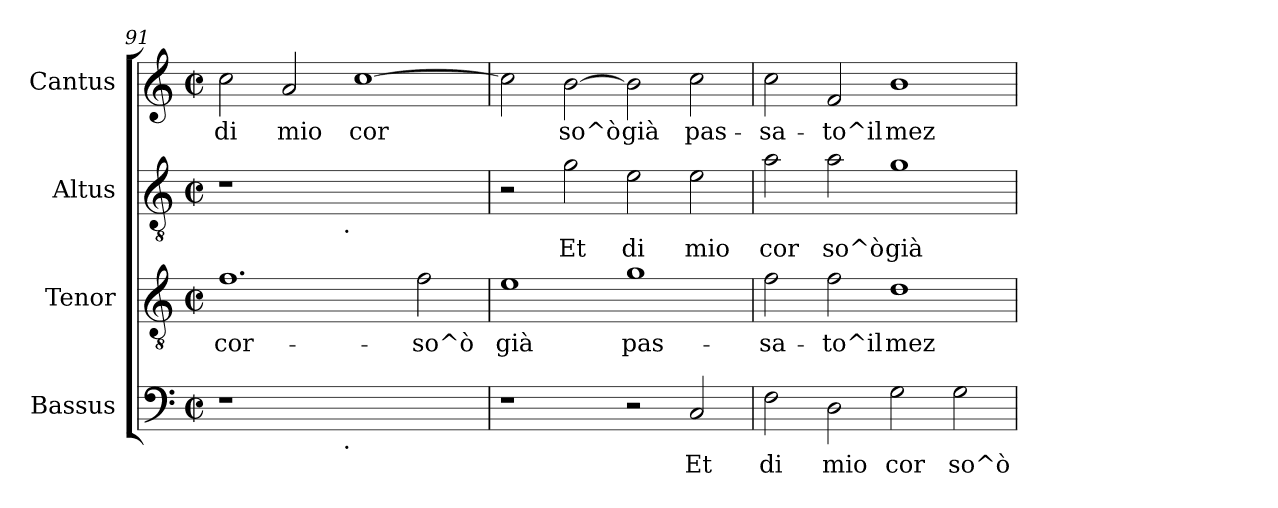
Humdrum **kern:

**kern	**text	**kern	**text	**kern	**text	**kern	**text
*part4	*part4	*part3	*part3	*part2	*part2	*part1	*part1
*staff4	*staff4	*staff3	*staff3	*staff2	*staff2	*staff1	*staff1
*I"Bassus	*	*I"Tenor	*	*I"Altus	*	*I"Cantus	*
*I'Bassus	*	*I'Tenor	*	*I'Altus	*	*I'Cantus	*
*clefF4	*	*clefGv2	*	*clefGv2	*	*clefG2	*
*k[]	*	*k[]	*	*k[]	*	*k[]	*
*C:	*	*C:	*	*C:	*	*C:	*
*M2/2	*	*M2/2	*	*M2/2	*	*M2/2	*
*met(c|)	*	*met(c|)	*	*met(c|)	*	*met(c|)	*
=91	=91	=91	=91	=91	=91	=91	=91
!	!	!	!LO:LY:b:cj	!	!	!	!LO:LY:b:cj
*^	*	*	*	*^	*	*	*
1r	2ryy	.	1.f	cor-	1r	2ryy	.	2cc\	di
!	!	!	!	!	!	!	!	!	!LO:LY:b:cj
.	4...ryy	.	.	.	.	4...ryy	.	2a/	mio
!	!	!	!	!	!	!LO:TX:b:t=.	!	!	!
!	!LO:TX:b:t=.	!	!	!	!	!	!	!	!
.	1ryy	.	.	.	.	1ryy	.	.	.
!	!	!	!	!	!	!	!	!	!LO:LY:b:cj
1ryy	.	.	.	.	1ryy	.	.	[>1cc	cor-
!	!	!	!	!LO:LY:b:cj	!	!	!	!	!
.	.	.	2f\	-so^ò	.	.	.	.	.
.	32ryy	.	.	.	.	32ryy	.	.	.
=92	=92	=92	=92	=92	=92	=92	=92	=92	=92
!	!	!	!	!LO:LY:b:cj	!	!	!	!	!LO:LY:b:cj
*v	*v	*	*	*	*v	*v	*	*	*
1r	.	1e	già	2r	.	2cc\]	--
!	!	!	!	!	!LO:LY:b:cj	!	!LO:LY:b:cj
.	.	.	.	2g\	Et	[<2b\	-so^ò
!	!	!	!LO:LY:b:cj	!	!LO:LY:b:cj	!	!LO:LY:b:cj
2r	.	1g	pas-	2e\	di	2b\]	già
!	!LO:LY:b:cj	!	!	!	!LO:LY:b:cj	!	!LO:LY:b:cj
2C/	Et	.	.	2e\	mio	2cc\	pas-
=93	=93	=93	=93	=93	=93	=93	=93
!	!LO:LY:b:cj	!	!LO:LY:b:cj	!	!LO:LY:b:cj	!	!LO:LY:b:cj
2F\	di	2f\	-sa-	2a\	cor	2cc\	-sa-
!	!LO:LY:b:cj	!	!LO:LY:b:cj	!	!LO:LY:b:cj	!	!LO:LY:b:cj
2D\	mio	2f\	-to^il	2a\	so^ò	2f/	-to^il
!	!LO:LY:b:cj	!	!LO:LY:b:cj	!	!LO:LY:b:cj	!	!LO:LY:b:cj
2G\	cor	1d	mez-	1g	già	1b	mez-
!	!LO:LY:b:cj	!	!	!	!	!	!
2G\	so^ò	.	.	.	.	.	.
=	=	=	=	=	=	=	=
*-	*-	*-	*-	*-	*-	*-	*-
